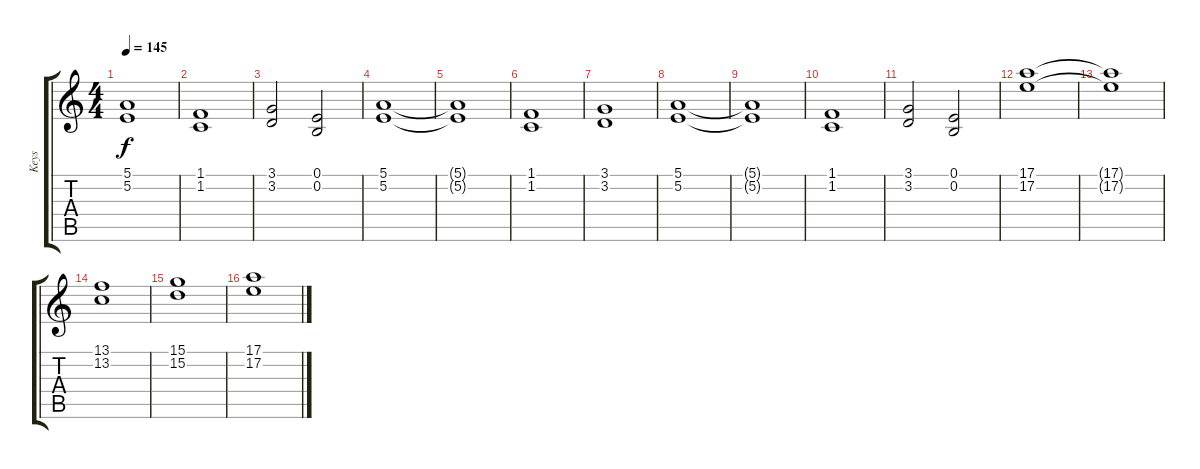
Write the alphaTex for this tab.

\track ("Keys" "Keys") {instrument synthstrings1}
\staff {score tabs}
\tuning (E4 B3 G3 D3 A2 E2) {hide}
\ts (4 4)
\tempo 145
\clef g2
\ks c
(5.1{t} 5.2{t}).1{dy f} |
(1.1 1.2).1 |
(3.1 3.2).2 (0.1 0.2).2 |
(5.1 5.2).1 |
(5.1{t} 5.2{t}).1 |
(1.1 1.2).1 |
(3.1 3.2).1 |
(5.1 5.2).1 |
(5.1{t} 5.2{t}).1 |
(1.1 1.2).1 |
(3.1 3.2).2 (0.1 0.2).2 |
(17.1 17.2).1 |
(17.1{t} 17.2{t}).1 |
(13.1 13.2).1 |
(15.1 15.2).1 |
(17.1 17.2).1
